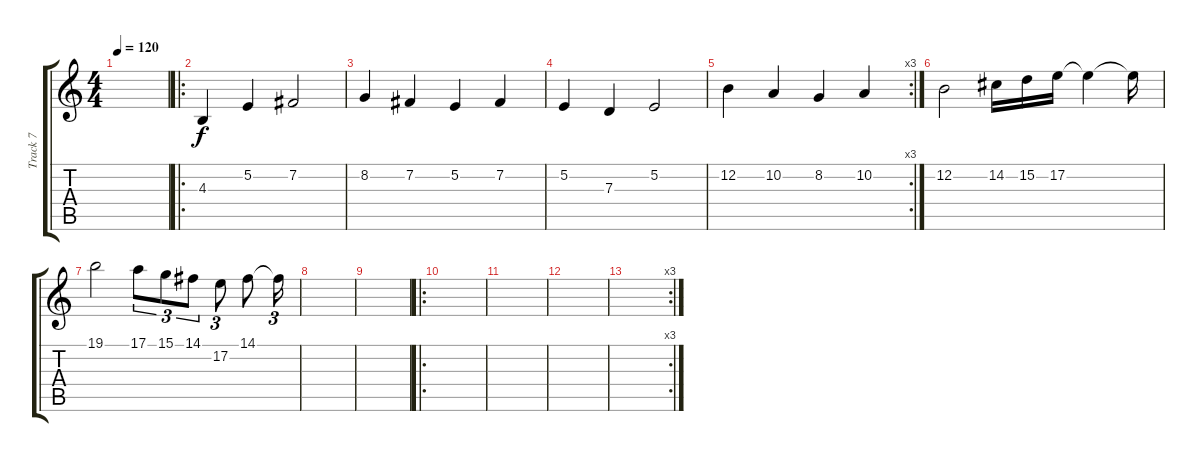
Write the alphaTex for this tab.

\track ("Track 7" "Track 7") {instrument acousticgrandpiano}
\staff {score tabs}
\tuning (E4 B3 G3 D3 A2 E2) {hide}
\ts (4 4)
\tempo 120
\clef g2
\ks c
|
\ro
4.3.4 5.2.4 7.2.2 |
8.2.4 7.2.4 5.2.4 7.2.4 |
5.2.4 7.3.4 5.2.2 |
\rc 3
12.2.4 10.2.4 8.2.4 10.2.4 |
12.2.2 14.2.16 15.2.16 17.2.16 17.2{t}.4 17.2{t}.16 |
19.1.2 17.1.8{tu (3 2)} 15.1.8{tu (3 2)} 14.1.8{tu (3 2)} 17.2.8{tu (3 2)} 14.1.8 14.1{t}.16{tu (3 2)} |
|
|
\ro
|
|
|
\rc 3
